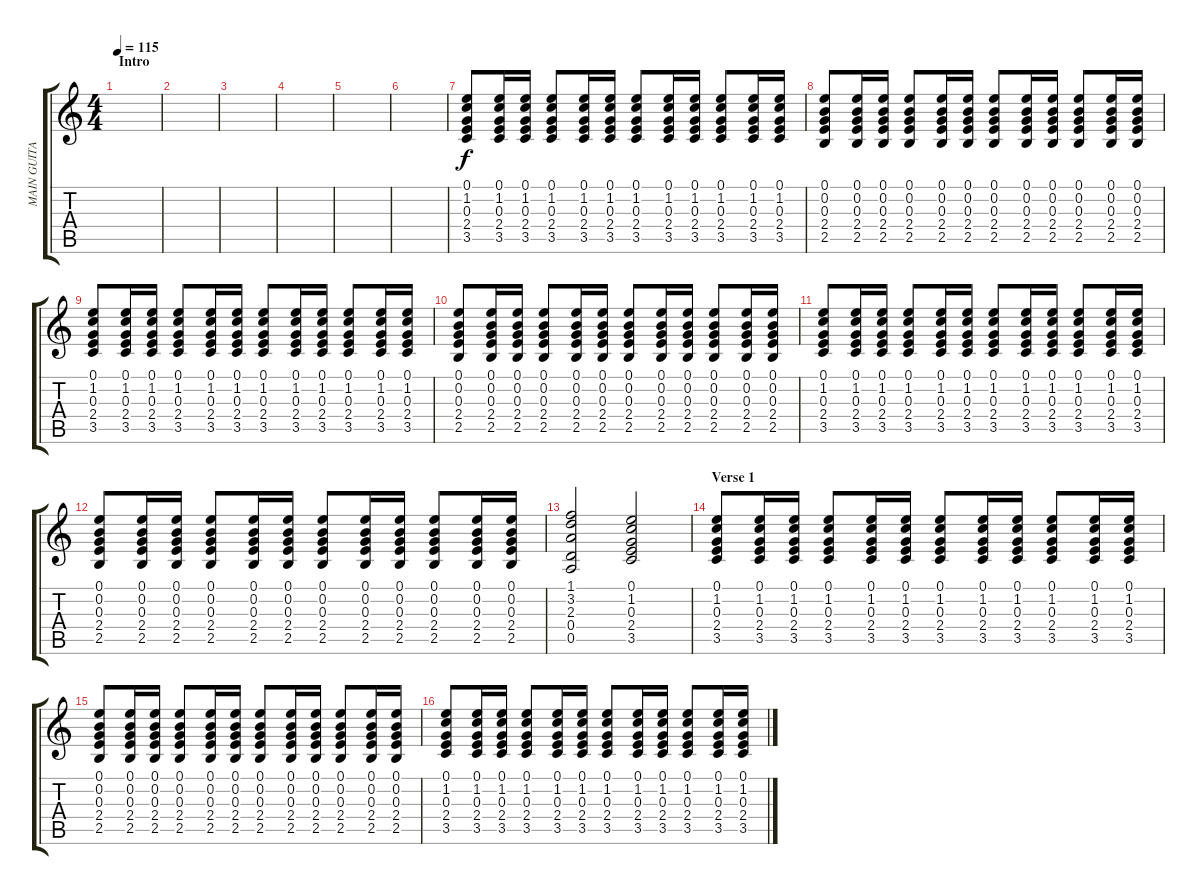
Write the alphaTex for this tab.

\track ("MAIN GUITAR" "MAIN GUITA") {instrument acousticguitarsteel}
\staff {score tabs}
\tuning (E4 B3 G3 D3 A2 E2) {hide}
\ts (4 4)
\section ("" "Intro")
\tempo 115
\clef g2
\ks c
|
|
|
|
|
|
(0.1 1.2 0.3 2.4 3.5).8 (0.1 1.2 0.3 2.4 3.5).16 (0.1 1.2 0.3 2.4 3.5).16 (0.1 1.2 0.3 2.4 3.5).8 (0.1 1.2 0.3 2.4 3.5).16 (0.1 1.2 0.3 2.4 3.5).16 (0.1 1.2 0.3 2.4 3.5).8 (0.1 1.2 0.3 2.4 3.5).16 (0.1 1.2 0.3 2.4 3.5).16 (0.1 1.2 0.3 2.4 3.5).8 (0.1 1.2 0.3 2.4 3.5).16 (0.1 1.2 0.3 2.4 3.5).16 |
(0.1 0.2 0.3 2.4 2.5).8 (0.1 0.2 0.3 2.4 2.5).16 (0.1 0.2 0.3 2.4 2.5).16 (0.1 0.2 0.3 2.4 2.5).8 (0.1 0.2 0.3 2.4 2.5).16 (0.1 0.2 0.3 2.4 2.5).16 (0.1 0.2 0.3 2.4 2.5).8 (0.1 0.2 0.3 2.4 2.5).16 (0.1 0.2 0.3 2.4 2.5).16 (0.1 0.2 0.3 2.4 2.5).8 (0.1 0.2 0.3 2.4 2.5).16 (0.1 0.2 0.3 2.4 2.5).16 |
(0.1 1.2 0.3 2.4 3.5).8 (0.1 1.2 0.3 2.4 3.5).16 (0.1 1.2 0.3 2.4 3.5).16 (0.1 1.2 0.3 2.4 3.5).8 (0.1 1.2 0.3 2.4 3.5).16 (0.1 1.2 0.3 2.4 3.5).16 (0.1 1.2 0.3 2.4 3.5).8 (0.1 1.2 0.3 2.4 3.5).16 (0.1 1.2 0.3 2.4 3.5).16 (0.1 1.2 0.3 2.4 3.5).8 (0.1 1.2 0.3 2.4 3.5).16 (0.1 1.2 0.3 2.4 3.5).16 |
(0.1 0.2 0.3 2.4 2.5).8 (0.1 0.2 0.3 2.4 2.5).16 (0.1 0.2 0.3 2.4 2.5).16 (0.1 0.2 0.3 2.4 2.5).8 (0.1 0.2 0.3 2.4 2.5).16 (0.1 0.2 0.3 2.4 2.5).16 (0.1 0.2 0.3 2.4 2.5).8 (0.1 0.2 0.3 2.4 2.5).16 (0.1 0.2 0.3 2.4 2.5).16 (0.1 0.2 0.3 2.4 2.5).8 (0.1 0.2 0.3 2.4 2.5).16 (0.1 0.2 0.3 2.4 2.5).16 |
(0.1 1.2 0.3 2.4 3.5).8 (0.1 1.2 0.3 2.4 3.5).16 (0.1 1.2 0.3 2.4 3.5).16 (0.1 1.2 0.3 2.4 3.5).8 (0.1 1.2 0.3 2.4 3.5).16 (0.1 1.2 0.3 2.4 3.5).16 (0.1 1.2 0.3 2.4 3.5).8 (0.1 1.2 0.3 2.4 3.5).16 (0.1 1.2 0.3 2.4 3.5).16 (0.1 1.2 0.3 2.4 3.5).8 (0.1 1.2 0.3 2.4 3.5).16 (0.1 1.2 0.3 2.4 3.5).16 |
(0.1 0.2 0.3 2.4 2.5).8 (0.1 0.2 0.3 2.4 2.5).16 (0.1 0.2 0.3 2.4 2.5).16 (0.1 0.2 0.3 2.4 2.5).8 (0.1 0.2 0.3 2.4 2.5).16 (0.1 0.2 0.3 2.4 2.5).16 (0.1 0.2 0.3 2.4 2.5).8 (0.1 0.2 0.3 2.4 2.5).16 (0.1 0.2 0.3 2.4 2.5).16 (0.1 0.2 0.3 2.4 2.5).8 (0.1 0.2 0.3 2.4 2.5).16 (0.1 0.2 0.3 2.4 2.5).16 |
(1.1 3.2 2.3 0.4 0.5).2 (0.1 1.2 0.3 2.4 3.5).2 |
\section ("" "Verse 1")
(0.1 1.2 0.3 2.4 3.5).8 (0.1 1.2 0.3 2.4 3.5).16 (0.1 1.2 0.3 2.4 3.5).16 (0.1 1.2 0.3 2.4 3.5).8 (0.1 1.2 0.3 2.4 3.5).16 (0.1 1.2 0.3 2.4 3.5).16 (0.1 1.2 0.3 2.4 3.5).8 (0.1 1.2 0.3 2.4 3.5).16 (0.1 1.2 0.3 2.4 3.5).16 (0.1 1.2 0.3 2.4 3.5).8 (0.1 1.2 0.3 2.4 3.5).16 (0.1 1.2 0.3 2.4 3.5).16 |
(0.1 0.2 0.3 2.4 2.5).8 (0.1 0.2 0.3 2.4 2.5).16 (0.1 0.2 0.3 2.4 2.5).16 (0.1 0.2 0.3 2.4 2.5).8 (0.1 0.2 0.3 2.4 2.5).16 (0.1 0.2 0.3 2.4 2.5).16 (0.1 0.2 0.3 2.4 2.5).8 (0.1 0.2 0.3 2.4 2.5).16 (0.1 0.2 0.3 2.4 2.5).16 (0.1 0.2 0.3 2.4 2.5).8 (0.1 0.2 0.3 2.4 2.5).16 (0.1 0.2 0.3 2.4 2.5).16 |
(0.1 1.2 0.3 2.4 3.5).8 (0.1 1.2 0.3 2.4 3.5).16 (0.1 1.2 0.3 2.4 3.5).16 (0.1 1.2 0.3 2.4 3.5).8 (0.1 1.2 0.3 2.4 3.5).16 (0.1 1.2 0.3 2.4 3.5).16 (0.1 1.2 0.3 2.4 3.5).8 (0.1 1.2 0.3 2.4 3.5).16 (0.1 1.2 0.3 2.4 3.5).16 (0.1 1.2 0.3 2.4 3.5).8 (0.1 1.2 0.3 2.4 3.5).16 (0.1 1.2 0.3 2.4 3.5).16
